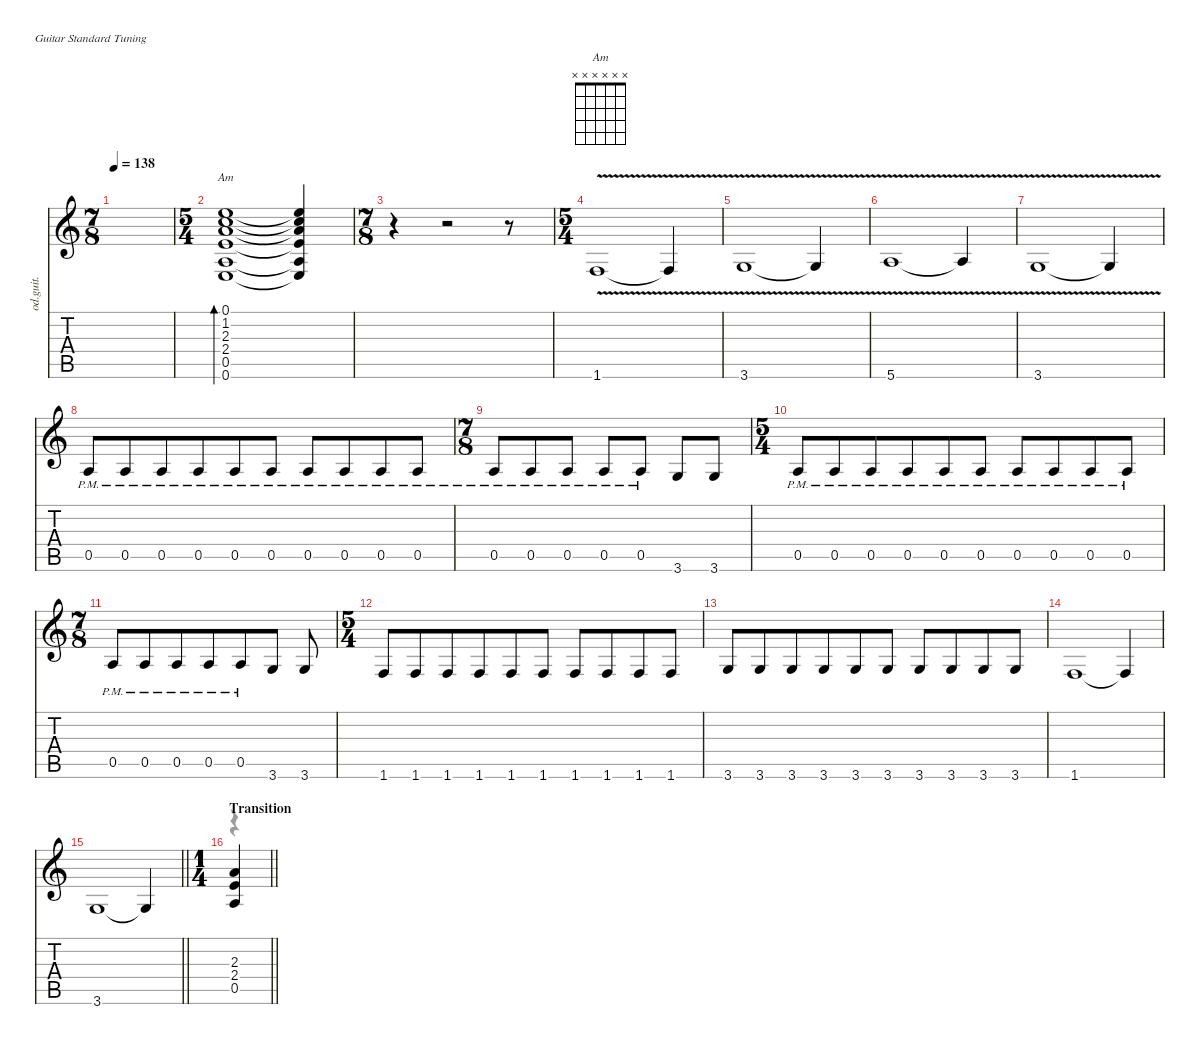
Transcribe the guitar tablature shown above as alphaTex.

\defaultSystemsLayout 4
\hideDynamics
\bracketExtendMode nobrackets
\track ("Hichem" "od.guit.") {mute instrument overdrivenguitar}
\staff {score tabs}
\tuning (E4 B3 G3 D3 A2 E2)
\chord ("Am" x x x x x x)
\voice
\ts (7 8)
\beaming (8 3 2 2)
\tempo 138
\clef g2
\ks aminor
|
\ts (5 4)
\beaming (8 6 4)
(0.1 1.2 2.3 2.4 0.5 0.6).1{bd 480 ch "Am" beam Up} (0.1{t} 1.2{t} 2.3{t} 2.4{t} 0.5{t} 0.6{t}).4{beam Up} |
\ts (7 8)
\beaming (8 6 4)
r.4{beam Down} r.2{beam Down} r.8{beam Down} |
\ts (5 4)
\beaming (8 6 4)
1.6{v}.1{instrument overdrivenguitar beam Up} 1.6{v t}.4{beam Up} |
3.6{v}.1{beam Up} 3.6{v t}.4{beam Up} |
5.6{v}.1{beam Up} 5.6{v t}.4{beam Up} |
3.6{v}.1{beam Up} 3.6{v t}.4{beam Up} |
0.5{pm}.8{beam Up} 0.5{pm}.8{dy mf beam Up} 0.5{pm}.8{beam Up} 0.5{pm}.8{beam Up} 0.5{pm}.8{beam Up} 0.5{pm}.8{dy f beam Up} 0.5{pm}.8{dy mf beam Up} 0.5{pm}.8{beam Up} 0.5{pm}.8{beam Up} 0.5{pm}.8{beam Up} |
\ts (7 8)
\beaming (8 3 2 2)
0.5{pm}.8{beam Up} 0.5{pm}.8{dy mp beam Up} 0.5{pm}.8{beam Up} 0.5{pm}.8{beam Up} 0.5{pm}.8{beam Up} 3.6.8{beam Up} 3.6.8{beam Up} |
\ts (5 4)
\beaming (8 6 4)
0.5{pm}.8{dy f beam Up} 0.5{pm}.8{dy mf beam Up} 0.5{pm}.8{beam Up} 0.5{pm}.8{beam Up} 0.5{pm}.8{beam Up} 0.5{pm}.8{dy f beam Up} 0.5{pm}.8{dy mf beam Up} 0.5{pm}.8{beam Up} 0.5{pm}.8{beam Up} 0.5{pm}.8{beam Up} |
\ts (7 8)
\beaming (8 6 4)
0.5{pm}.8{beam Up} 0.5{pm}.8{dy mp beam Up} 0.5{pm}.8{beam Up} 0.5{pm}.8{beam Up} 0.5{pm}.8{beam Up} 3.6.8{beam Up} 3.6.8{beam Up} |
\ts (5 4)
\beaming (8 6 4)
1.6.8{dy f beam Up} 1.6.8{dy mp beam Up} 1.6.8{beam Up} 1.6.8{beam Up} 1.6.8{dy mf beam Up} 1.6.8{dy f beam Up} 1.6.8{dy mf beam Up} 1.6.8{beam Up} 1.6.8{beam Up} 1.6.8{beam Up} |
3.6.8{dy f beam Up} 3.6.8{dy mf beam Up} 3.6.8{beam Up} 3.6.8{beam Up} 3.6.8{beam Up} 3.6.8{dy f beam Up} 3.6.8{dy mf beam Up} 3.6.8{beam Up} 3.6.8{beam Up} 3.6.8{beam Up} |
1.6.1{dy f beam Up} 1.6{t}.4{beam Up} |
\barLineRight lightlight
3.6.1{beam Up} 3.6{t}.4{beam Up} |
\ts (1 4)
\beaming (8 2)
\section ("" "Transition")
\barLineRight lightlight
(2.3 2.4 0.5).4{beam Up}
\voice
\clef g2
\ottava regular
\simile none
\ks aminor
|
|
|
|
|
|
|
|
|
|
|
|
|
|
\barLineRight lightlight
|
\barLineRight lightlight
r.4{dy mf beam Down}
